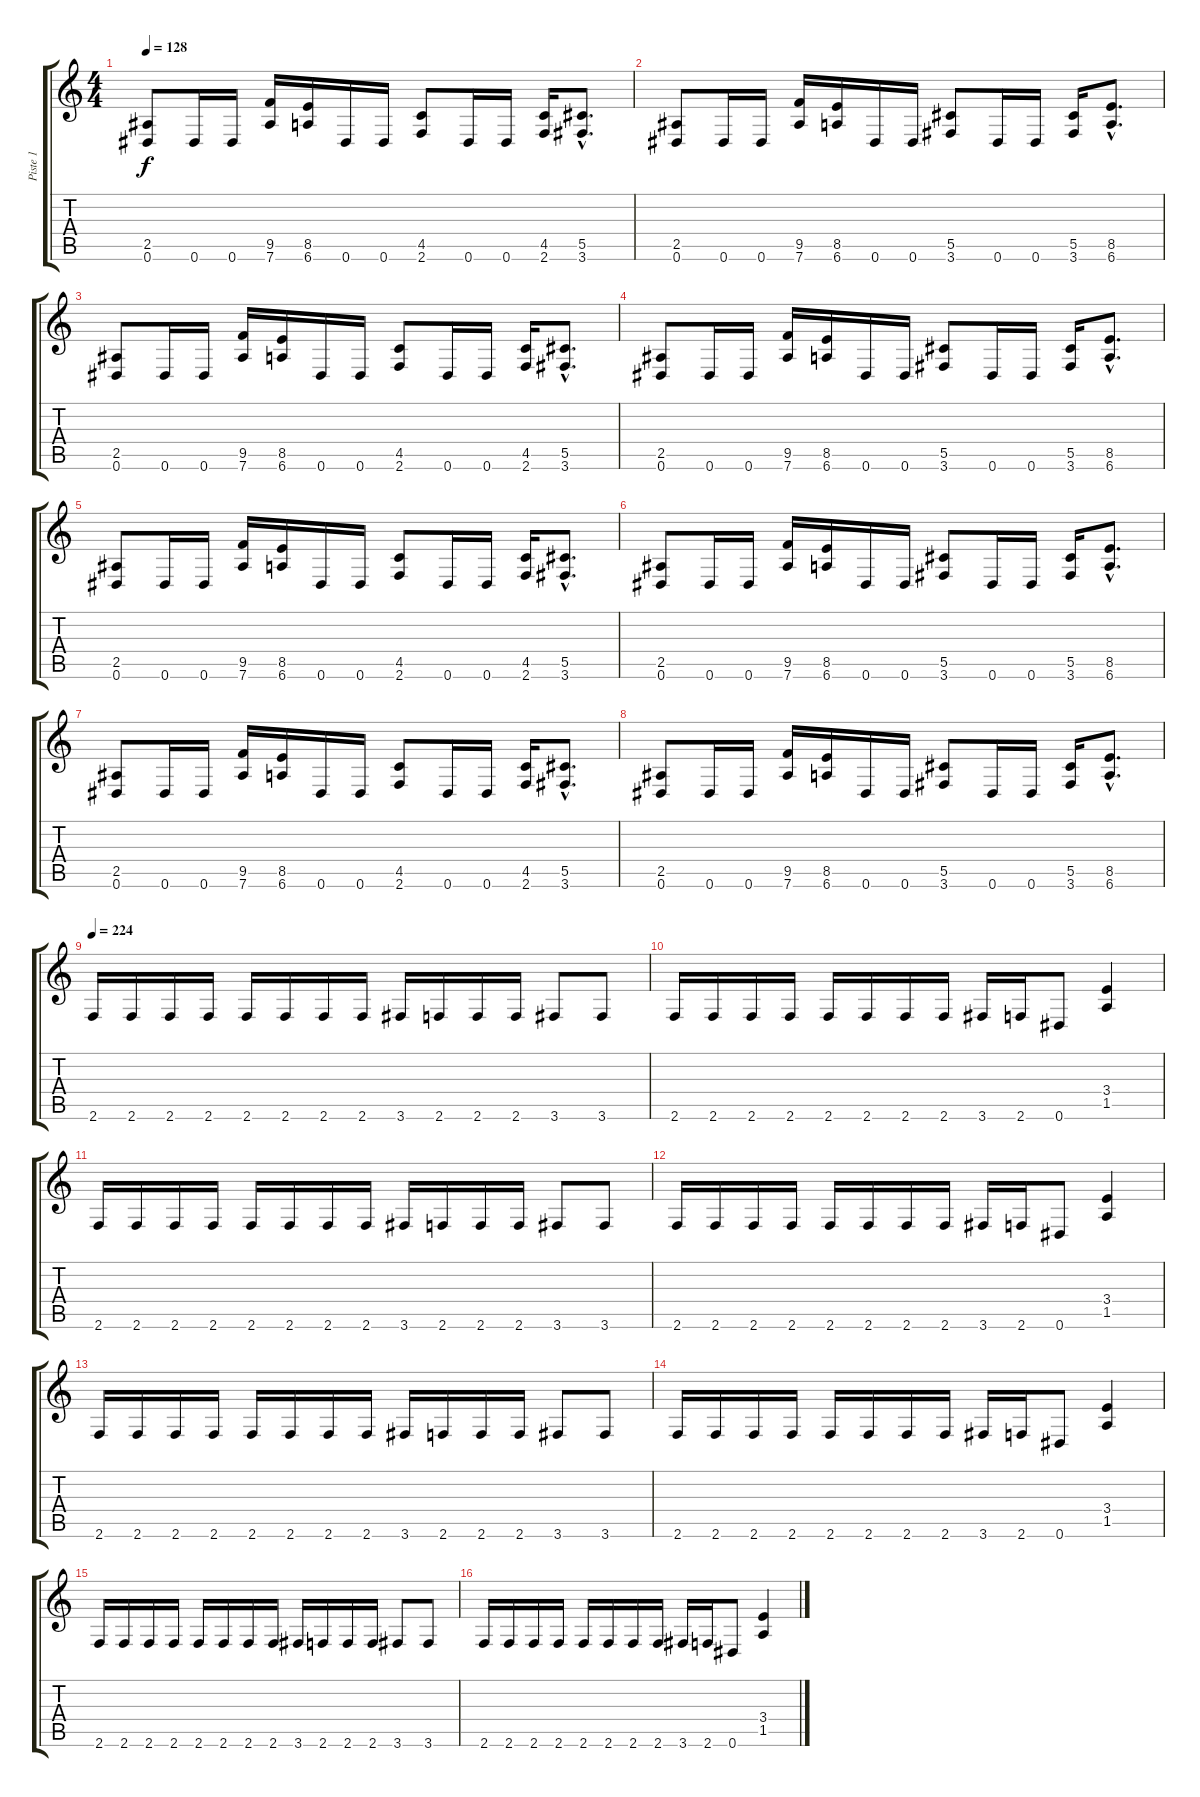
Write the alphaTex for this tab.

\track ("Piste 1" "Piste 1") {instrument distortionguitar}
\staff {score tabs}
\tuning (Eb4 Bb3 Gb3 Db3 Ab2 Eb2) {hide}
\ts (4 4)
\tempo 128
\clef g2
\ks c
(2.5 0.6).8{dy f instrument distortionguitar} 0.6.16 0.6.16 (9.5 7.6).16 (8.5 6.6).16 0.6.16 0.6.16 (4.5 2.6).8 0.6.16 0.6.16 (4.5 2.6).16 (5.5{hac} 3.6{hac}).8{d} |
(2.5 0.6).8 0.6.16 0.6.16 (9.5 7.6).16 (8.5 6.6).16 0.6.16 0.6.16 (5.5 3.6).8 0.6.16 0.6.16 (5.5 3.6).16 (8.5{hac} 6.6{hac}).8{d} |
(2.5 0.6).8 0.6.16 0.6.16 (9.5 7.6).16 (8.5 6.6).16 0.6.16 0.6.16 (4.5 2.6).8 0.6.16 0.6.16 (4.5 2.6).16 (5.5{hac} 3.6{hac}).8{d} |
(2.5 0.6).8 0.6.16 0.6.16 (9.5 7.6).16 (8.5 6.6).16 0.6.16 0.6.16 (5.5 3.6).8 0.6.16 0.6.16 (5.5 3.6).16 (8.5{hac} 6.6{hac}).8{d} |
(2.5 0.6).8 0.6.16 0.6.16 (9.5 7.6).16 (8.5 6.6).16 0.6.16 0.6.16 (4.5 2.6).8 0.6.16 0.6.16 (4.5 2.6).16 (5.5{hac} 3.6{hac}).8{d} |
(2.5 0.6).8 0.6.16 0.6.16 (9.5 7.6).16 (8.5 6.6).16 0.6.16 0.6.16 (5.5 3.6).8 0.6.16 0.6.16 (5.5 3.6).16 (8.5{hac} 6.6{hac}).8{d} |
(2.5 0.6).8 0.6.16 0.6.16 (9.5 7.6).16 (8.5 6.6).16 0.6.16 0.6.16 (4.5 2.6).8 0.6.16 0.6.16 (4.5 2.6).16 (5.5{hac} 3.6{hac}).8{d} |
(2.5 0.6).8 0.6.16 0.6.16 (9.5 7.6).16 (8.5 6.6).16 0.6.16 0.6.16 (5.5 3.6).8 0.6.16 0.6.16 (5.5 3.6).16 (8.5{hac} 6.6{hac}).8{d} |
\tempo 224
2.6.16 2.6.16 2.6.16 2.6.16 2.6.16 2.6.16 2.6.16 2.6.16 3.6.16 2.6.16 2.6.16 2.6.16 3.6.8 3.6.8 |
2.6.16 2.6.16 2.6.16 2.6.16 2.6.16 2.6.16 2.6.16 2.6.16 3.6.16 2.6.16 0.6.8 (3.4 1.5).4 |
2.6.16 2.6.16 2.6.16 2.6.16 2.6.16 2.6.16 2.6.16 2.6.16 3.6.16 2.6.16 2.6.16 2.6.16 3.6.8 3.6.8 |
2.6.16 2.6.16 2.6.16 2.6.16 2.6.16 2.6.16 2.6.16 2.6.16 3.6.16 2.6.16 0.6.8 (3.4 1.5).4 |
2.6.16 2.6.16 2.6.16 2.6.16 2.6.16 2.6.16 2.6.16 2.6.16 3.6.16 2.6.16 2.6.16 2.6.16 3.6.8 3.6.8 |
2.6.16 2.6.16 2.6.16 2.6.16 2.6.16 2.6.16 2.6.16 2.6.16 3.6.16 2.6.16 0.6.8 (3.4 1.5).4 |
2.6.16 2.6.16 2.6.16 2.6.16 2.6.16 2.6.16 2.6.16 2.6.16 3.6.16 2.6.16 2.6.16 2.6.16 3.6.8 3.6.8 |
2.6.16 2.6.16 2.6.16 2.6.16 2.6.16 2.6.16 2.6.16 2.6.16 3.6.16 2.6.16 0.6.8 (3.4 1.5).4
